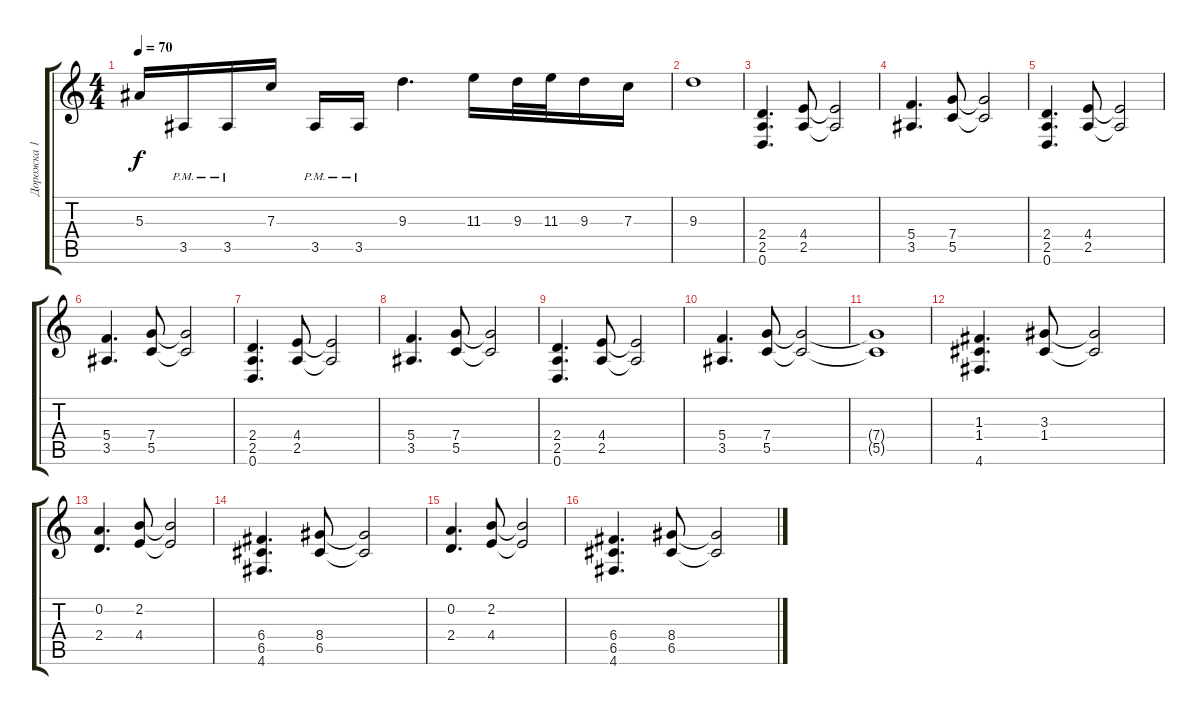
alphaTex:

\track ("Дорожка 1" "Дорожка 1") {instrument distortionguitar}
\staff {score tabs}
\tuning (D4 A3 F3 C3 G2 D2) {hide}
\ts (4 4)
\tempo 70
\clef g2
\ks c
5.3.16{dy f} 3.5{pm}.16 3.5{pm}.16 7.3.16 3.5{pm}.16 3.5{pm}.16 9.3.4{d} 11.3.16 9.3.32 11.3.32 9.3.16 7.3.16 |
9.3.1 |
(2.4 2.5 0.6).4{d} (4.4 2.5).8 (4.4{t} 2.5{t}).2 |
(5.4 3.5).4{d} (7.4 5.5).8 (7.4{t} 5.5{t}).2 |
(2.4 2.5 0.6).4{d} (4.4 2.5).8 (4.4{t} 2.5{t}).2 |
(5.4 3.5).4{d} (7.4 5.5).8 (7.4{t} 5.5{t}).2 |
(2.4 2.5 0.6).4{d} (4.4 2.5).8 (4.4{t} 2.5{t}).2 |
(5.4 3.5).4{d} (7.4 5.5).8 (7.4{t} 5.5{t}).2 |
(2.4 2.5 0.6).4{d} (4.4 2.5).8 (4.4{t} 2.5{t}).2 |
(5.4 3.5).4{d} (7.4 5.5).8 (7.4{t} 5.5{t}).2 |
(7.4{t} 5.5{t}).1 |
(1.3 1.4 4.6).4{d} (3.3 1.4).8 (3.3{t} 1.4{t}).2 |
(0.2 2.4).4{d} (2.2 4.4).8 (2.2{t} 4.4{t}).2 |
(6.4 6.5 4.6).4{d} (8.4 6.5).8 (8.4{t} 6.5{t}).2 |
(0.2 2.4).4{d} (2.2 4.4).8 (2.2{t} 4.4{t}).2 |
(6.4 6.5 4.6).4{d} (8.4 6.5).8 (8.4{t} 6.5{t}).2
